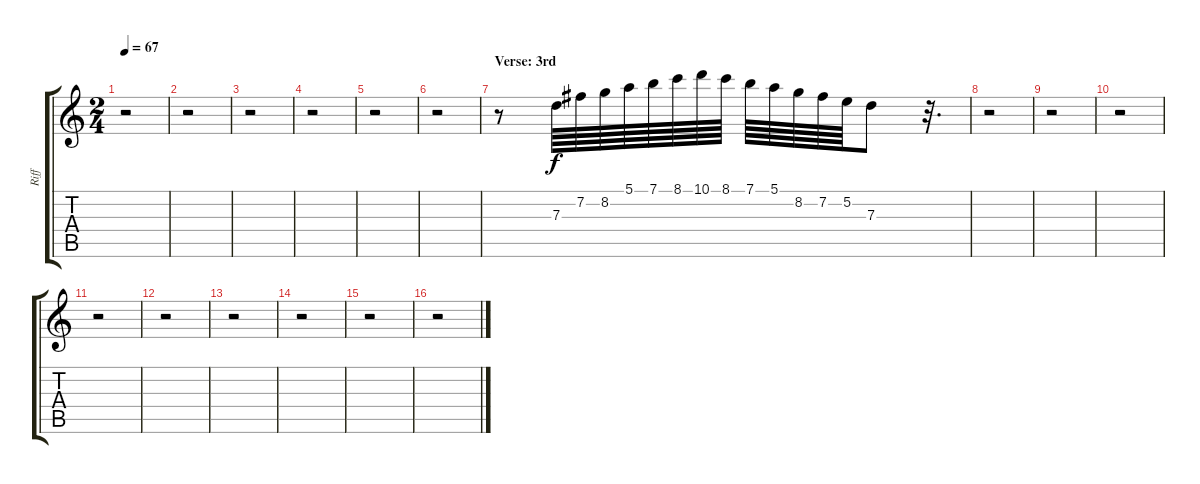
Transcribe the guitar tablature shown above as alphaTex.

\track ("Riff" "Riff") {instrument electricguitarclean}
\staff {score tabs}
\tuning (E4 B3 G3 D3 A2 E2) {hide}
\ts (2 4)
\tempo 67
\clef g2
\ks c
r.2{dy f} |
r.2 |
r.2 |
r.2 |
r.2 |
r.2 |
\section ("" "Verse: 3rd")
r.8 7.3.64{volume 10 balance 16 instrument orchestralharp} 7.2.64 8.2.64 5.1.64 7.1.64 8.1.64 10.1.64 8.1.64 7.1.64 5.1.64 8.2.64 7.2.64 5.2.64 7.3.8 r.32{d} |
r.2 |
r.2 |
r.2 |
r.2 |
r.2 |
r.2 |
r.2 |
r.2 |
r.2
